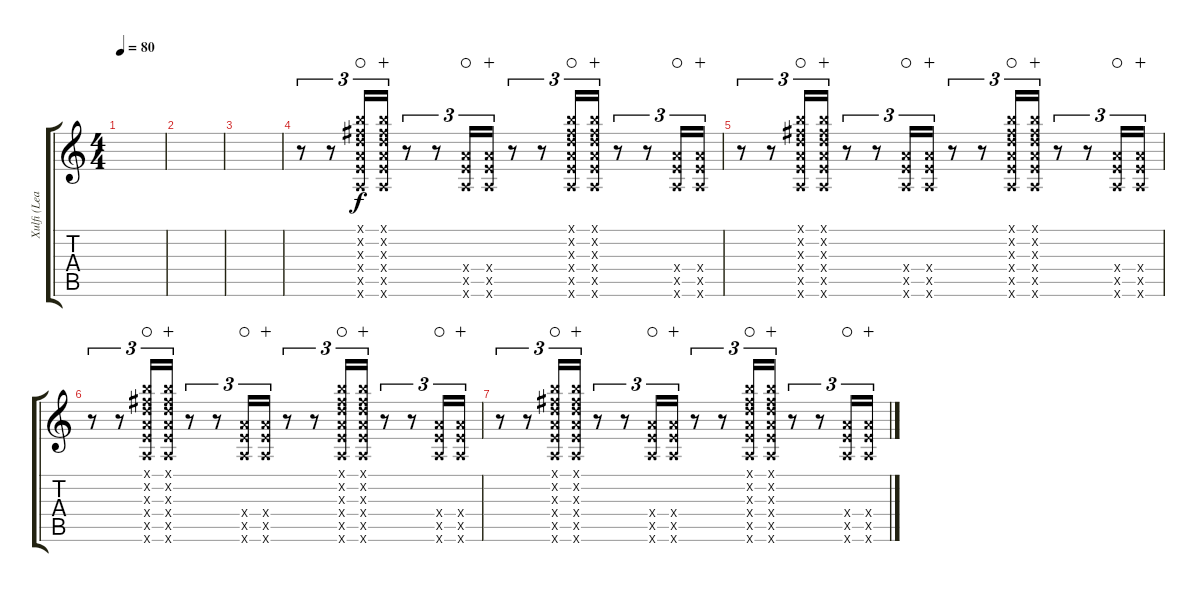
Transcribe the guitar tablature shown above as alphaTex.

\track ("Xulfi (Lead)" "Xulfi (Lea") {instrument distortionguitar}
\staff {score tabs}
\tuning (E4 B3 G3 D3 A2 D2) {hide}
\ts (4 4)
\tempo 80
\clef g2
\ks c
|
|
|
r.8{tu (3 2)} r.8{tu (3 2)} (7.1{x} 7.2{x} 7.3{x} 7.4{x} 7.5{x} 7.6{x}).16{tu (3 2) waho} (7.1{x} 7.2{x} 7.3{x} 7.4{x} 7.5{x} 7.6{x}).16{tu (3 2) wahc} r.8{tu (3 2)} r.8{tu (3 2)} (7.4{x} 7.5{x} 7.6{x}).16{tu (3 2) waho} (7.4{x} 7.5{x} 7.6{x}).16{tu (3 2) wahc} r.8{tu (3 2)} r.8{tu (3 2)} (7.1{x} 7.2{x} 7.3{x} 7.4{x} 7.5{x} 7.6{x}).16{tu (3 2) waho} (7.1{x} 7.2{x} 7.3{x} 7.4{x} 7.5{x} 7.6{x}).16{tu (3 2) wahc} r.8{tu (3 2)} r.8{tu (3 2)} (7.4{x} 7.5{x} 7.6{x}).16{tu (3 2) waho} (7.4{x} 7.5{x} 7.6{x}).16{tu (3 2) wahc} |
r.8{tu (3 2)} r.8{tu (3 2)} (7.1{x} 7.2{x} 7.3{x} 7.4{x} 7.5{x} 7.6{x}).16{tu (3 2) waho} (7.1{x} 7.2{x} 7.3{x} 7.4{x} 7.5{x} 7.6{x}).16{tu (3 2) wahc} r.8{tu (3 2)} r.8{tu (3 2)} (7.4{x} 7.5{x} 7.6{x}).16{tu (3 2) waho} (7.4{x} 7.5{x} 7.6{x}).16{tu (3 2) wahc} r.8{tu (3 2)} r.8{tu (3 2)} (7.1{x} 7.2{x} 7.3{x} 7.4{x} 7.5{x} 7.6{x}).16{tu (3 2) waho} (7.1{x} 7.2{x} 7.3{x} 7.4{x} 7.5{x} 7.6{x}).16{tu (3 2) wahc} r.8{tu (3 2)} r.8{tu (3 2)} (7.4{x} 7.5{x} 7.6{x}).16{tu (3 2) waho} (7.4{x} 7.5{x} 7.6{x}).16{tu (3 2) wahc} |
r.8{tu (3 2)} r.8{tu (3 2)} (7.1{x} 7.2{x} 7.3{x} 7.4{x} 7.5{x} 7.6{x}).16{tu (3 2) waho} (7.1{x} 7.2{x} 7.3{x} 7.4{x} 7.5{x} 7.6{x}).16{tu (3 2) wahc} r.8{tu (3 2)} r.8{tu (3 2)} (7.4{x} 7.5{x} 7.6{x}).16{tu (3 2) waho} (7.4{x} 7.5{x} 7.6{x}).16{tu (3 2) wahc} r.8{tu (3 2)} r.8{tu (3 2)} (7.1{x} 7.2{x} 7.3{x} 7.4{x} 7.5{x} 7.6{x}).16{tu (3 2) waho} (7.1{x} 7.2{x} 7.3{x} 7.4{x} 7.5{x} 7.6{x}).16{tu (3 2) wahc} r.8{tu (3 2)} r.8{tu (3 2)} (7.4{x} 7.5{x} 7.6{x}).16{tu (3 2) waho} (7.4{x} 7.5{x} 7.6{x}).16{tu (3 2) wahc} |
r.8{tu (3 2)} r.8{tu (3 2)} (7.1{x} 7.2{x} 7.3{x} 7.4{x} 7.5{x} 7.6{x}).16{tu (3 2) waho} (7.1{x} 7.2{x} 7.3{x} 7.4{x} 7.5{x} 7.6{x}).16{tu (3 2) wahc} r.8{tu (3 2)} r.8{tu (3 2)} (7.4{x} 7.5{x} 7.6{x}).16{tu (3 2) waho} (7.4{x} 7.5{x} 7.6{x}).16{tu (3 2) wahc} r.8{tu (3 2)} r.8{tu (3 2)} (7.1{x} 7.2{x} 7.3{x} 7.4{x} 7.5{x} 7.6{x}).16{tu (3 2) waho} (7.1{x} 7.2{x} 7.3{x} 7.4{x} 7.5{x} 7.6{x}).16{tu (3 2) wahc} r.8{tu (3 2)} r.8{tu (3 2)} (7.4{x} 7.5{x} 7.6{x}).16{tu (3 2) waho} (7.4{x} 7.5{x} 7.6{x}).16{tu (3 2) wahc}
